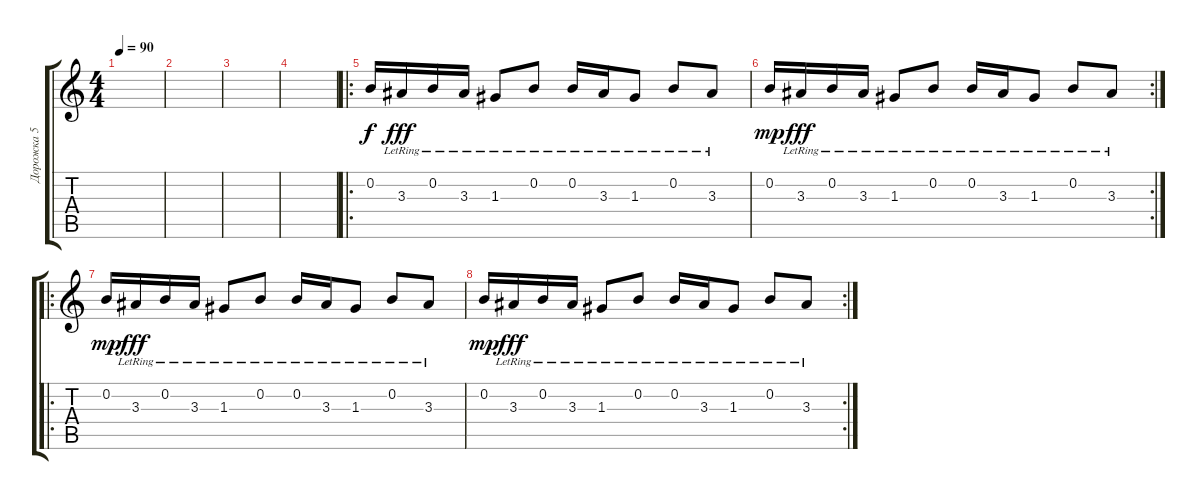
\track ("Дорожка 5" "Дорожка 5") {instrument acousticguitarsteel}
\staff {score tabs}
\tuning (E4 B3 G3 D3 A2 E2) {hide}
\ts (4 4)
\tempo 90
\clef g2
\ks c
|
|
|
|
\ro
0.2.16{volume 15 instrument acousticguitarnylon} 3.3{lr}.16{dy fff} 0.2{lr}.16 3.3{lr}.16 1.3{lr}.8 0.2{lr}.8 0.2{lr}.16 3.3{lr}.16 1.3{lr}.8 0.2{lr}.8 3.3{lr}.8 |
\rc 2
0.2.16{dy mp} 3.3{lr}.16{dy fff} 0.2{lr}.16 3.3{lr}.16 1.3{lr}.8 0.2{lr}.8 0.2{lr}.16 3.3{lr}.16 1.3{lr}.8 0.2{lr}.8 3.3{lr}.8 |
\ro
0.2.16{dy mp volume 15} 3.3{lr}.16{dy fff} 0.2{lr}.16 3.3{lr}.16 1.3{lr}.8 0.2{lr}.8 0.2{lr}.16 3.3{lr}.16 1.3{lr}.8 0.2{lr}.8 3.3{lr}.8 |
\rc 2
0.2.16{dy mp} 3.3{lr}.16{dy fff} 0.2{lr}.16 3.3{lr}.16 1.3{lr}.8 0.2{lr}.8 0.2{lr}.16 3.3{lr}.16 1.3{lr}.8 0.2{lr}.8 3.3{lr}.8
